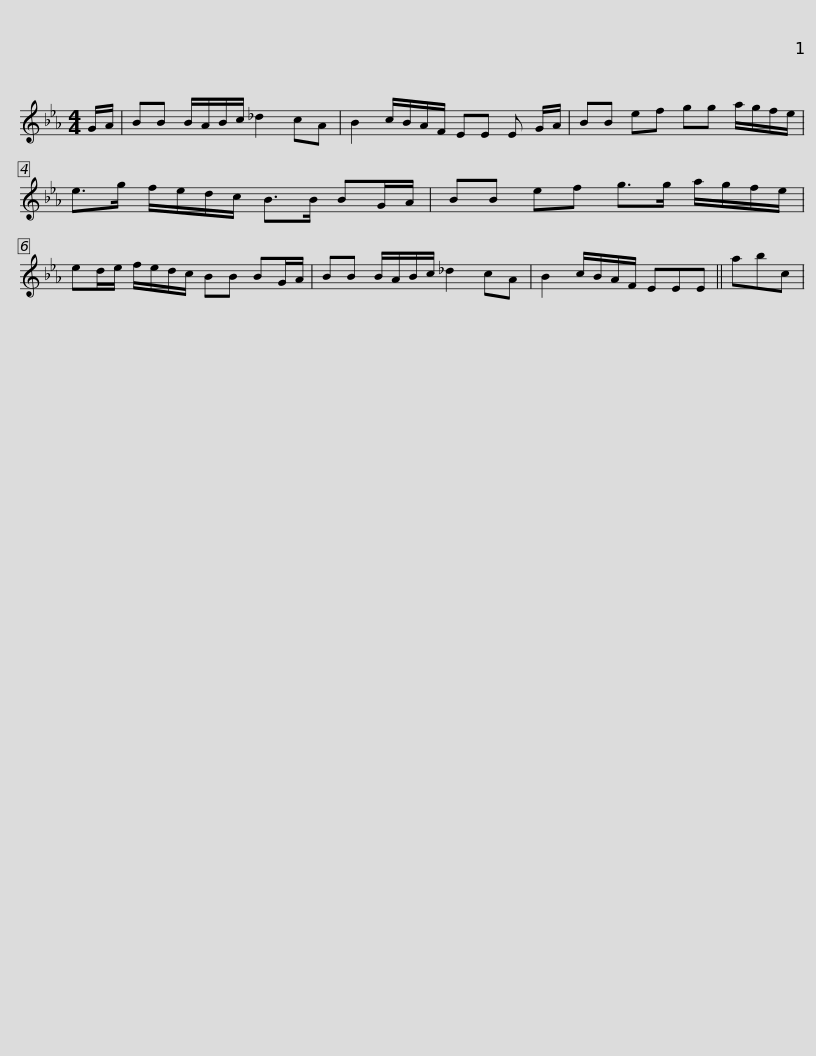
X:1
L:1/8
M:4/4
I:linebreak $
K:Eb
V:1 treble
V:1
 G/A/ | BB B/A/B/c/ _d2 cA | B2 c/B/A/F/ EE E G/A/ | BB ef gg a/g/f/e/ | e>g f/e/d/c/ B>B BG/A/ |$ %5
 BB ef g>g a/g/f/e/ | ed/e/ f/e/d/c/ BB BG/A/ | BB B/A/B/c/ _d2 cA | B2 c/B/A/F/ EEE || abc | %10
